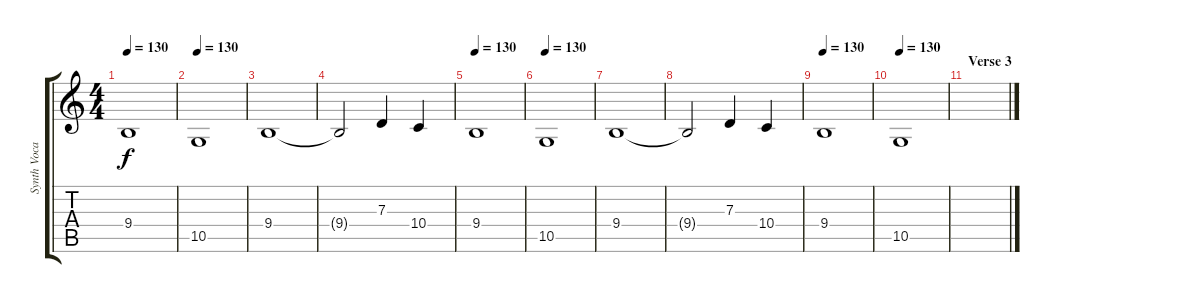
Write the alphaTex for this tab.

\track ("Synth Vocals" "Synth Voca") {instrument pad7halo}
\staff {score tabs}
\tuning (E4 B3 G3 D3 A2 E2) {hide}
\ts (4 4)
\tempo 130
\clef g2
\ks c
9.4.1{dy f} |
\tempo 130
10.5.1 |
9.4.1{volume 16} |
9.4{t}.2 7.3.4 10.4.4 |
\tempo 130
9.4.1 |
\tempo 130
10.5.1 |
9.4.1{volume 16} |
9.4{t}.2 7.3.4 10.4.4 |
\tempo 130
9.4.1 |
\tempo 130
10.5.1 |
\section ("" "Verse 3")
